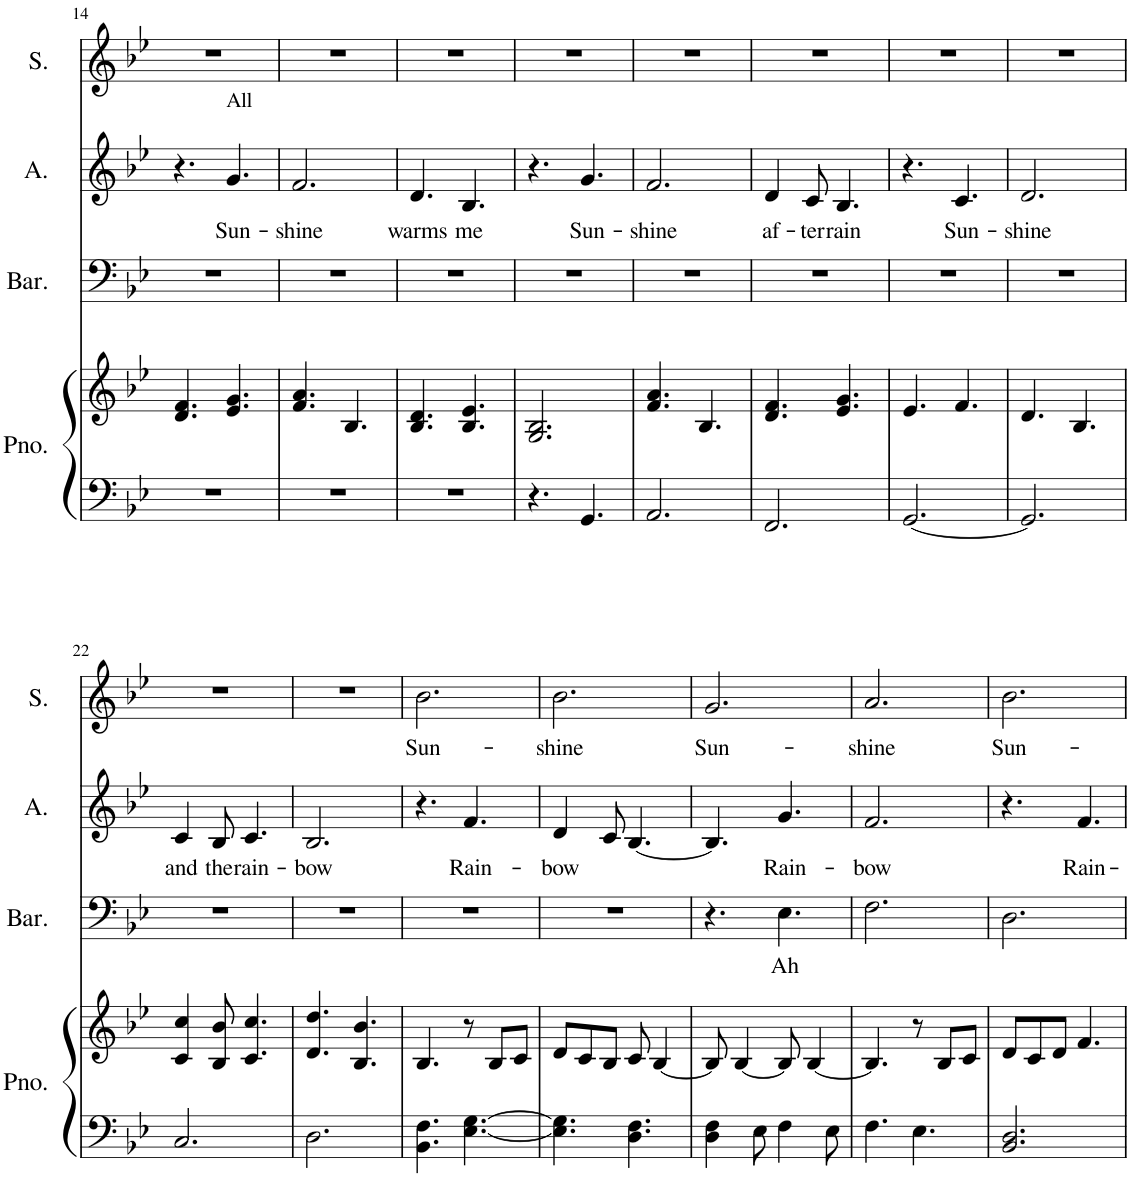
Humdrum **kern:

**kern	**kern	**kern	**text	**kern	**text	**kern	**text
*part4	*part4	*part3	*part3	*part2	*part2	*part1	*part1
*staff5	*staff4	*staff3	*staff3	*staff2	*staff2	*staff1	*staff1
*I"Piano	*	*I"Baritone	*	*I"Alto	*	*I"Soprano	*
*I'Pno.	*	*I'Bar.	*	*I'A.	*	*I'S.	*
!!LO:PB:g=z
*clefF4	*clefG2	*clefF4	*	*clefG2	*	*clefG2	*
*k[b-e-]	*k[b-e-]	*k[b-e-]	*	*k[b-e-]	*	*k[b-e-]	*
*M6/8	*M6/8	*M6/8	*	*M6/8	*	*M6/8	*
=14	=14	=14	=14	=14	=14	=14	=14
2.r	4.d/ 4.f/	2.r	.	4.r	.	2.r	.
!	!	!	!	!LO:TX:a:t=All	!	!	!
!	!	!	!	!	!LO:LY:b	!	!
.	4.e-/ 4.g/	.	.	4.g/	Sun-	.	.
=15	=15	=15	=15	=15	=15	=15	=15
!	!	!	!	!	!LO:LY:b	!	!
2.r	4.f/ 4.a/	2.r	.	2.f/	-shine	2.r	.
.	4.B-/	.	.	.	.	.	.
=16	=16	=16	=16	=16	=16	=16	=16
!	!	!	!	!	!LO:LY:b	!	!
2.r	4.B-/ 4.d/	2.r	.	4.d/	warms	2.r	.
!	!	!	!	!	!LO:LY:b	!	!
.	4.B-/ 4.e-/	.	.	4.B-/	me	.	.
=17	=17	=17	=17	=17	=17	=17	=17
4.r	2.G/ 2.B-/	2.r	.	4.r	.	2.r	.
!	!	!	!	!	!LO:LY:b	!	!
4.GG/	.	.	.	4.g/	Sun-	.	.
=18	=18	=18	=18	=18	=18	=18	=18
!	!	!	!	!	!LO:LY:b	!	!
2.AA/	4.f/ 4.a/	2.r	.	2.f/	-shine	2.r	.
.	4.B-/	.	.	.	.	.	.
=19	=19	=19	=19	=19	=19	=19	=19
!	!	!	!	!	!LO:LY:b	!	!
2.FF/	4.d/ 4.f/	2.r	.	4d/	af-	2.r	.
!	!	!	!	!	!LO:LY:b	!	!
.	.	.	.	8c/	-ter	.	.
!	!	!	!	!	!LO:LY:b	!	!
.	4.e-/ 4.g/	.	.	4.B-/	rain	.	.
=20	=20	=20	=20	=20	=20	=20	=20
[2.GG/	4.e-/	2.r	.	4.r	.	2.r	.
!	!	!	!	!	!LO:LY:b	!	!
.	4.f/	.	.	4.c/	Sun-	.	.
=21	=21	=21	=21	=21	=21	=21	=21
!	!	!	!	!	!LO:LY:b	!	!
2.GG/]	4.d/	2.r	.	2.d/	-shine	2.r	.
.	4.B-/	.	.	.	.	.	.
!!LO:LB:g=z
=22	=22	=22	=22	=22	=22	=22	=22
!	!	!	!	!	!LO:LY:b	!	!
2.C/	4c/ 4cc/	2.r	.	4c/	and	2.r	.
!	!	!	!	!	!LO:LY:b	!	!
.	8B-/ 8b-/	.	.	8B-/	the	.	.
!	!	!	!	!	!LO:LY:b	!	!
.	4.c/ 4.cc/	.	.	4.c/	rain-	.	.
=23	=23	=23	=23	=23	=23	=23	=23
!	!	!	!	!	!LO:LY:b	!	!
2.D\	4.d/ 4.dd/	2.r	.	2.B-/	-bow	2.r	.
.	4.B-/ 4.b-/	.	.	.	.	.	.
=24	=24	=24	=24	=24	=24	=24	=24
!	!	!	!	!	!	!	!LO:LY:b
4.BB-\ 4.F\	4.B-/	2.r	.	4.r	.	2.b-\	Sun-
!	!	!	!	!	!LO:LY:b	!	!
[4.E-\ [4.G\	8r	.	.	4.f/	Rain-	.	.
.	8B-/L	.	.	.	.	.	.
.	8c/J	.	.	.	.	.	.
=25	=25	=25	=25	=25	=25	=25	=25
!	!	!	!	!	!LO:LY:b	!	!LO:LY:b
4.E-\] 4.G\]	8d/L	2.r	.	4d/	-bow	2.b-\	-shine
.	8c/	.	.	.	.	.	.
.	8B-/J	.	.	8c/	.	.	.
4.D\ 4.F\	8c/	.	.	[4.B-/	.	.	.
.	[4B-/	.	.	.	.	.	.
=26	=26	=26	=26	=26	=26	=26	=26
!	!	!	!	!	!	!	!LO:LY:b
4D\ 4F\	8B-/]	4.r	.	4.B-/]	.	2.g/	Sun-
.	[4B-/	.	.	.	.	.	.
8E-\	.	.	.	.	.	.	.
!	!	!	!LO:LY:b	!	!LO:LY:b	!	!
4F\	8B-/]	4.E-\	Ah	4.g/	Rain-	.	.
.	[4B-/	.	.	.	.	.	.
8E-\	.	.	.	.	.	.	.
=27	=27	=27	=27	=27	=27	=27	=27
!	!	!	!	!	!LO:LY:b	!	!LO:LY:b
4.F\	4.B-/]	2.F\	.	2.f/	-bow	2.a/	-shine
4.E-\	8r	.	.	.	.	.	.
.	8B-/L	.	.	.	.	.	.
.	8c/J	.	.	.	.	.	.
=28	=28	=28	=28	=28	=28	=28	=28
!	!	!	!	!	!	!	!LO:LY:b
2.BB-/ 2.D/	8d/L	2.D\	.	4.r	.	2.b-\	Sun-
.	8c/	.	.	.	.	.	.
.	8d/J	.	.	.	.	.	.
!	!	!	!	!	!LO:LY:b	!	!
.	4.f/	.	.	4.f/	Rain-	.	.
=	=	=	=	=	=	=	=
*-	*-	*-	*-	*-	*-	*-	*-
